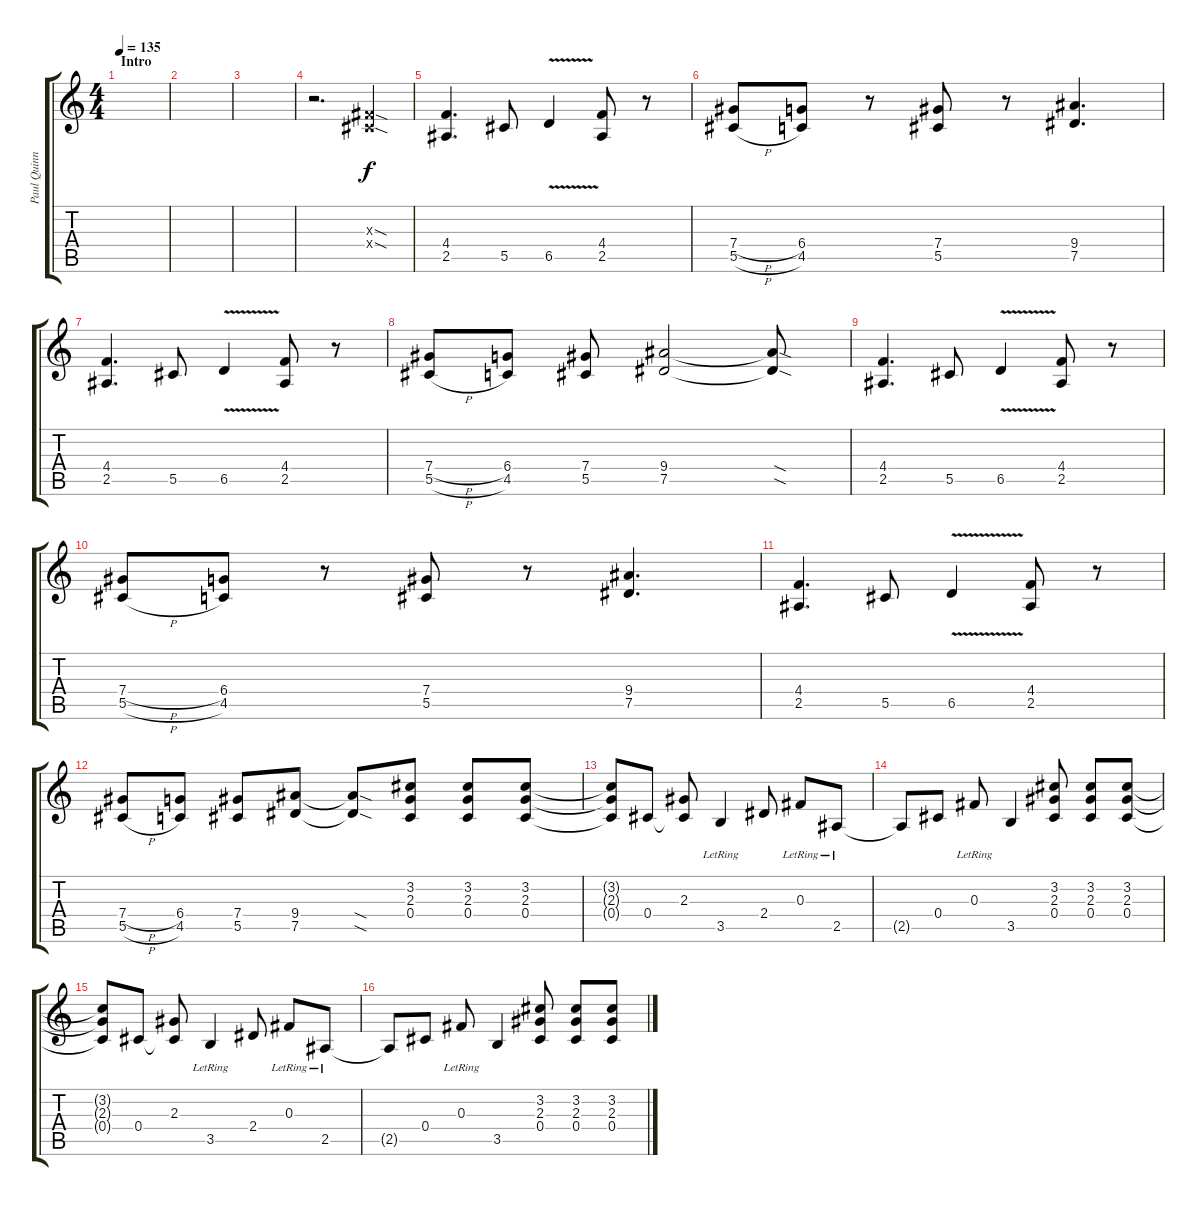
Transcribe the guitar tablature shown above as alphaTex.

\track ("Paul Quinn" "Paul Quinn") {instrument overdrivenguitar}
\staff {score tabs}
\tuning (Eb4 Bb3 Gb3 Db3 Ab2 Eb2) {hide}
\ts (4 4)
\section ("" "Intro")
\tempo 135
\clef g2
\ks c
|
|
|
r.2{d} (0.3{sod x} 0.4{sod x}).4 |
(4.4 2.5).4{d} 5.5.8 6.5{v}.4 (4.4 2.5).8 r.8 |
(7.4{h} 5.5{h}).8 (6.4 4.5).8 r.8 (7.4 5.5).8 r.8 (9.4 7.5).4{d} |
(4.4 2.5).4{d} 5.5.8 6.5{v}.4 (4.4 2.5).8 r.8 |
(7.4{h} 5.5{h}).8 (6.4 4.5).8 (7.4 5.5).8 (9.4 7.5).2 (9.4{sod t} 7.5{sod t}).8 |
(4.4 2.5).4{d} 5.5.8 6.5{v}.4 (4.4 2.5).8 r.8 |
(7.4{h} 5.5{h}).8 (6.4 4.5).8 r.8 (7.4 5.5).8 r.8 (9.4 7.5).4{d} |
(4.4 2.5).4{d} 5.5.8 6.5{v}.4 (4.4 2.5).8 r.8 |
(7.4{h} 5.5{h}).8 (6.4 4.5).8 (7.4 5.5).8 (9.4 7.5).8 (9.4{sod t} 7.5{sod t}).8 (3.2 2.3 0.4).8 (3.2 2.3 0.4).8 (3.2 2.3 0.4).8 |
(3.2{t} 2.3{t} 0.4{t}).8 0.4.8 (2.3 0.4{t}).8 3.5{lr}.4 2.4.8 0.3{lr}.8 2.5{lr}.8 |
2.5{t}.8 0.4.8 0.3{lr}.8 3.5.4 (3.2 2.3 0.4).8 (3.2 2.3 0.4).8 (3.2 2.3 0.4).8 |
(3.2{t} 2.3{t} 0.4{t}).8 0.4.8 (2.3 0.4{t}).8 3.5{lr}.4 2.4.8 0.3{lr}.8 2.5{lr}.8 |
2.5{t}.8 0.4.8 0.3{lr}.8 3.5.4 (3.2 2.3 0.4).8 (3.2 2.3 0.4).8 (3.2 2.3 0.4).8
